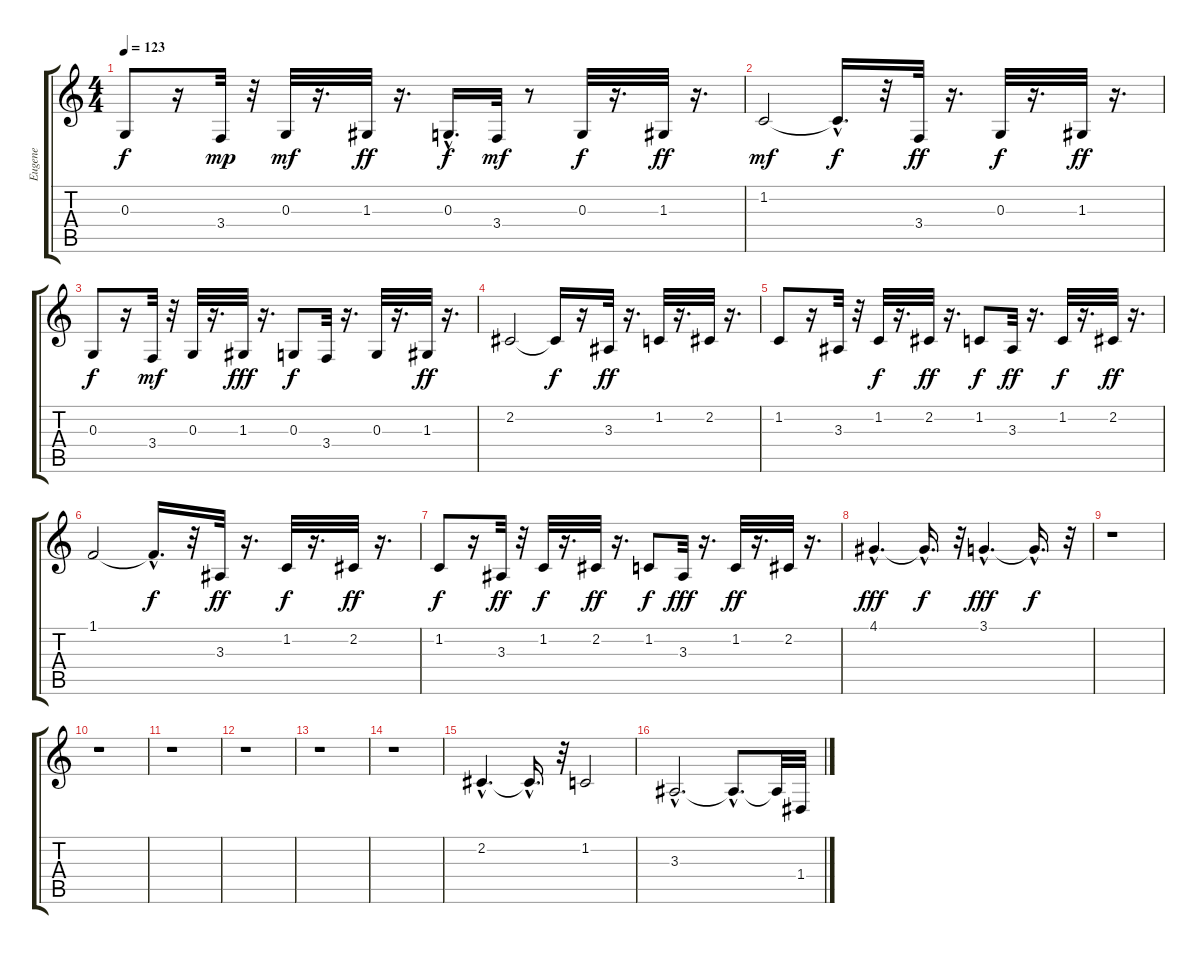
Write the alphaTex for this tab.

\track ("Eugene" "Eugene") {instrument trombone}
\staff {score tabs}
\tuning (E4 B3 G3 D3 A2 E2) {hide}
\ts (4 4)
\tempo 123
\clef g2
\ks c
0.3.8{dy f} r.16 3.4.32{dy mp} r.32 0.3.32{dy mf} r.16{d} 1.3.32{dy ff} r.16{d} 0.3{hac}.16{d dy f} 3.4.32{dy mf} r.8 0.3.32{dy f} r.16{d} 1.3.32{dy ff} r.16{d} |
1.2.2{dy mf} 1.2{hac t}.16{d dy f} r.32 3.4.32{dy ff} r.16{d} 0.3.32{dy f} r.16{d} 1.3.32{dy ff} r.16{d} |
0.3.8{dy f} r.16 3.4.32{dy mf} r.32 0.3.32 r.16{d} 1.3.32{dy fff} r.16{d} 0.3.8{dy f} 3.4.32 r.16{d} 0.3.32 r.16{d} 1.3.32{dy ff} r.16{d} |
2.2.2 2.2{t}.16{dy f} r.16 3.3.32{dy ff} r.16{d} 1.2.32 r.16{d} 2.2.32 r.16{d} |
1.2.8 r.16 3.3.32 r.32 1.2.32{dy f} r.16{d} 2.2.32{dy ff} r.16{d} 1.2.8{dy f} 3.3.32{dy ff} r.16{d} 1.2.32{dy f} r.16{d} 2.2.32{dy ff} r.16{d} |
1.1.2 1.1{hac t}.16{d dy f} r.32 3.3.32{dy ff} r.16{d} 1.2.32{dy f} r.16{d} 2.2.32{dy ff} r.16{d} |
1.2.8{dy f} r.16 3.3.32{dy ff} r.32 1.2.32{dy f} r.16{d} 2.2.32{dy ff} r.16{d} 1.2.8{dy f} 3.3.32{dy fff} r.16{d} 1.2.32{dy ff} r.16{d} 2.2.32 r.16{d} |
4.1{hac}.4{d dy fff} 4.1{hac t}.16{d dy f} r.32 3.1{hac}.4{d dy fff} 3.1{hac t}.16{d dy f} r.32 |
r.1 |
r.1 |
r.1 |
r.1 |
r.1 |
r.1 |
2.2{hac}.4{d} 2.2{hac t}.16{d} r.32 1.2.2 |
3.3{hac}.2{d} 3.3{hac t}.8{d} 3.3{t}.32 1.4.32
